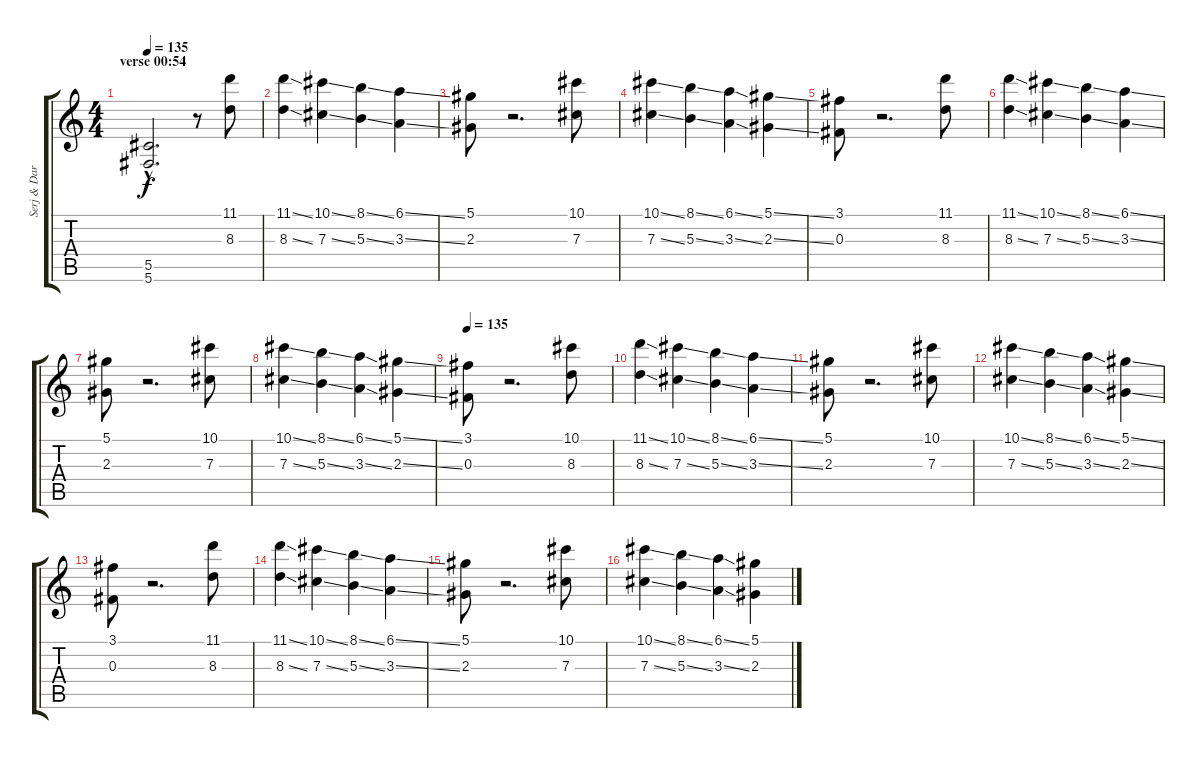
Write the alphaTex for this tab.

\track ("Serj & Daron (Vocals)" "Serj & Dar") {instrument banjo}
\staff {score tabs}
\tuning (Eb4 Bb3 Gb3 Db3 Ab2 Db2) {hide}
\displaytranspose 12
\ts (4 4)
\section ("" "verse 00:54")
\tempo 135
\clef g2
\ks c
(5.5{hac} 5.6{hac}).2{d dy f} r.8 (11.1 8.3).8 |
(11.1{ss} 8.3{ss}).4 (10.1{ss} 7.3{ss}).4 (8.1{ss} 5.3{ss}).4 (6.1{ss} 3.3{ss}).4 |
(5.1 2.3).8 r.2{d} (10.1 7.3).8 |
(10.1{ss} 7.3{ss}).4 (8.1{ss} 5.3{ss}).4 (6.1{ss} 3.3{ss}).4 (5.1{ss} 2.3{ss}).4 |
(3.1 0.3).8 r.2{d} (11.1 8.3).8 |
(11.1{ss} 8.3{ss}).4 (10.1{ss} 7.3{ss}).4 (8.1{ss} 5.3{ss}).4 (6.1{ss} 3.3{ss}).4 |
(5.1 2.3).8 r.2{d} (10.1 7.3).8 |
(10.1{ss} 7.3{ss}).4 (8.1{ss} 5.3{ss}).4 (6.1{ss} 3.3{ss}).4 (5.1{ss} 2.3{ss}).4 |
\tempo 135
(3.1 0.3).8 r.2{d} (10.1 8.3).8 |
(11.1{ss} 8.3{ss}).4 (10.1{ss} 7.3{ss}).4 (8.1{ss} 5.3{ss}).4 (6.1{ss} 3.3{ss}).4 |
(5.1 2.3).8 r.2{d} (10.1 7.3).8 |
(10.1{ss} 7.3{ss}).4 (8.1{ss} 5.3{ss}).4 (6.1{ss} 3.3{ss}).4 (5.1{ss} 2.3{ss}).4 |
(3.1 0.3).8 r.2{d} (11.1 8.3).8 |
(11.1{ss} 8.3{ss}).4 (10.1{ss} 7.3{ss}).4 (8.1{ss} 5.3{ss}).4 (6.1{ss} 3.3{ss}).4 |
(5.1 2.3).8 r.2{d} (10.1 7.3).8 |
(10.1{ss} 7.3{ss}).4 (8.1{ss} 5.3{ss}).4 (6.1{ss} 3.3{ss}).4 (5.1 2.3).4
